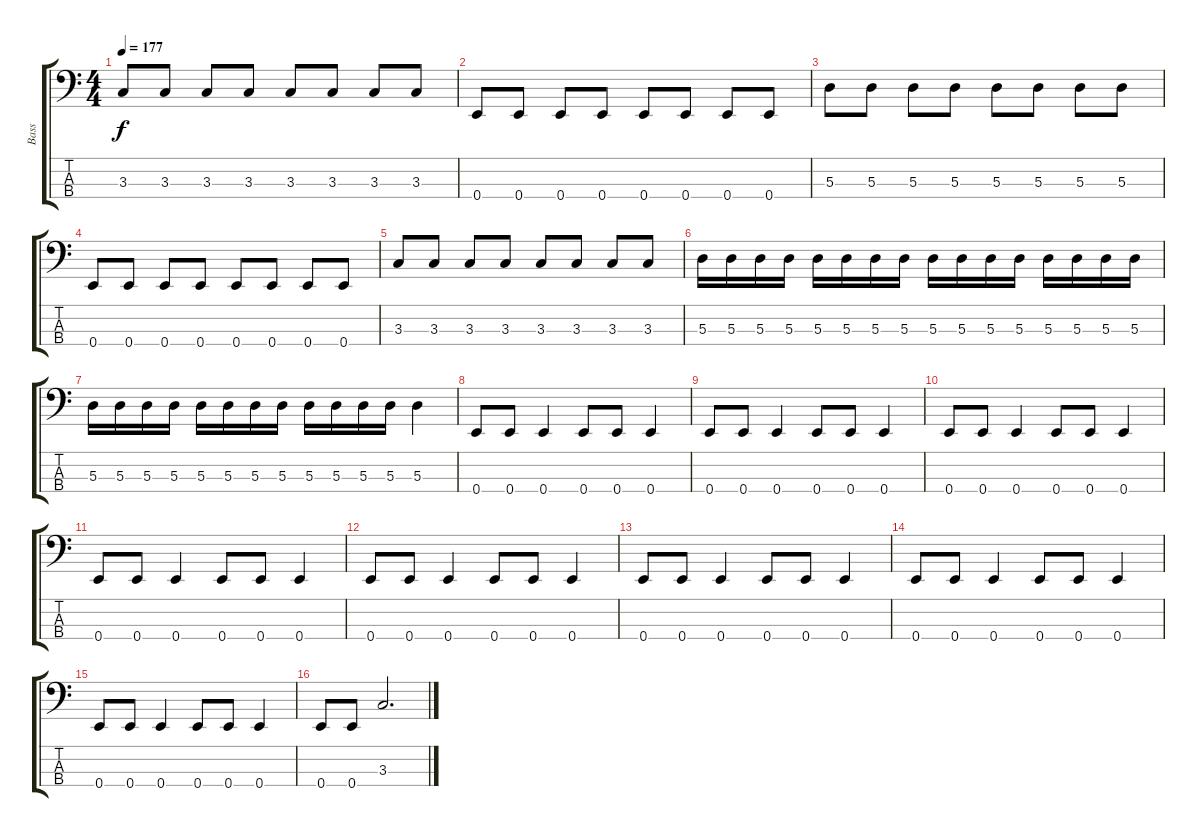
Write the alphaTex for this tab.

\track ("Bass" "Bass") {instrument electricbasspick}
\staff {score tabs}
\tuning (G2 D2 A1 E1) {hide}
\ts (4 4)
\tempo 177
\clef f4
\ks c
3.3.8{dy f} 3.3.8 3.3.8 3.3.8 3.3.8 3.3.8 3.3.8 3.3.8 |
0.4.8 0.4.8 0.4.8 0.4.8 0.4.8 0.4.8 0.4.8 0.4.8 |
5.3.8 5.3.8 5.3.8 5.3.8 5.3.8 5.3.8 5.3.8 5.3.8 |
0.4.8 0.4.8 0.4.8 0.4.8 0.4.8 0.4.8 0.4.8 0.4.8 |
3.3.8 3.3.8 3.3.8 3.3.8 3.3.8 3.3.8 3.3.8 3.3.8 |
5.3.16 5.3.16 5.3.16 5.3.16 5.3.16 5.3.16 5.3.16 5.3.16 5.3.16 5.3.16 5.3.16 5.3.16 5.3.16 5.3.16 5.3.16 5.3.16 |
5.3.16 5.3.16 5.3.16 5.3.16 5.3.16 5.3.16 5.3.16 5.3.16 5.3.16 5.3.16 5.3.16 5.3.16 5.3.4 |
0.4.8 0.4.8 0.4.4 0.4.8 0.4.8 0.4.4 |
0.4.8 0.4.8 0.4.4 0.4.8 0.4.8 0.4.4 |
0.4.8 0.4.8 0.4.4 0.4.8 0.4.8 0.4.4 |
0.4.8 0.4.8 0.4.4 0.4.8 0.4.8 0.4.4 |
0.4.8 0.4.8 0.4.4 0.4.8 0.4.8 0.4.4 |
0.4.8 0.4.8 0.4.4 0.4.8 0.4.8 0.4.4 |
0.4.8 0.4.8 0.4.4 0.4.8 0.4.8 0.4.4 |
0.4.8 0.4.8 0.4.4 0.4.8 0.4.8 0.4.4 |
0.4.8 0.4.8 3.3.2{d}
